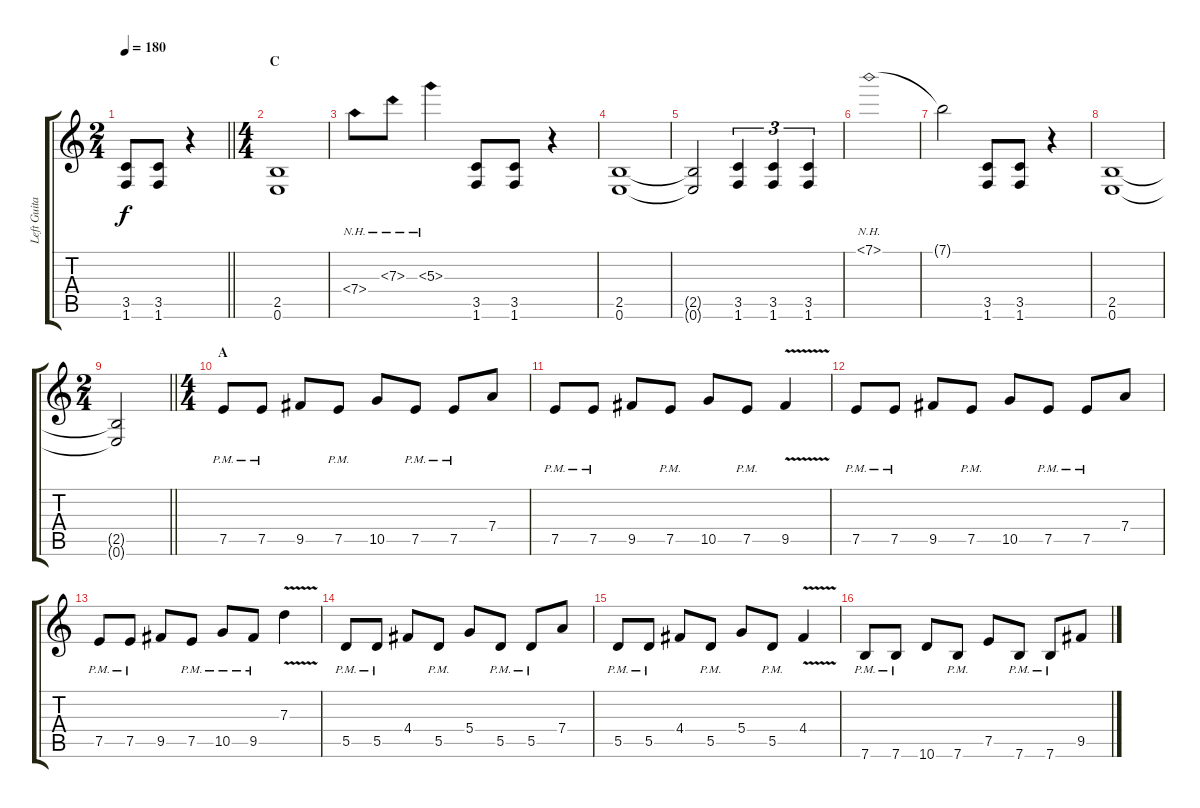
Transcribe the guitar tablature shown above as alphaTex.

\track ("Left Guitar" "Left Guita") {instrument distortionguitar}
\staff {score tabs}
\tuning (E4 B3 G3 D3 A2 E2) {hide}
\ts (2 4)
\tempo 180
\clef g2
\barLineRight lightlight
\ks c
(3.5 1.6).8{dy f} (3.5 1.6).8 r.4 |
\ts (4 4)
\section ("" "C")
(2.5 0.6).1 |
7.4{nh}.8 7.3{nh}.8 5.3{nh}.4 (3.5 1.6).8 (3.5 1.6).8 r.4 |
(2.5 0.6).1 |
(2.5{t} 0.6{t}).2 (3.5 1.6).4{tu (3 2)} (3.5 1.6).4{tu (3 2)} (3.5 1.6).4{tu (3 2)} |
7.1{nh}.1 |
7.1{t}.2 (3.5 1.6).8 (3.5 1.6).8 r.4 |
(2.5 0.6).1 |
\ts (2 4)
\barLineRight lightlight
(2.5{t} 0.6{t}).2 |
\ts (4 4)
\section ("" "A")
7.5{pm}.8 7.5{pm}.8 9.5.8 7.5{pm}.8 10.5.8 7.5{pm}.8 7.5{pm}.8 7.4.8 |
7.5{pm}.8 7.5{pm}.8 9.5.8 7.5{pm}.8 10.5.8 7.5{pm}.8 9.5{v}.4 |
7.5{pm}.8 7.5{pm}.8 9.5.8 7.5{pm}.8 10.5.8 7.5{pm}.8 7.5{pm}.8 7.4.8 |
7.5{pm}.8 7.5{pm}.8 9.5.8 7.5{pm}.8 10.5{pm}.8 9.5{pm}.8 7.3{v}.4 |
5.5{pm}.8 5.5{pm}.8 4.4.8 5.5{pm}.8 5.4.8 5.5{pm}.8 5.5{pm}.8 7.4.8 |
5.5{pm}.8 5.5{pm}.8 4.4.8 5.5{pm}.8 5.4.8 5.5{pm}.8 4.4{v}.4 |
7.6{pm}.8 7.6{pm}.8 10.6.8 7.6{pm}.8 7.5.8 7.6{pm}.8 7.6{pm}.8 9.5.8
